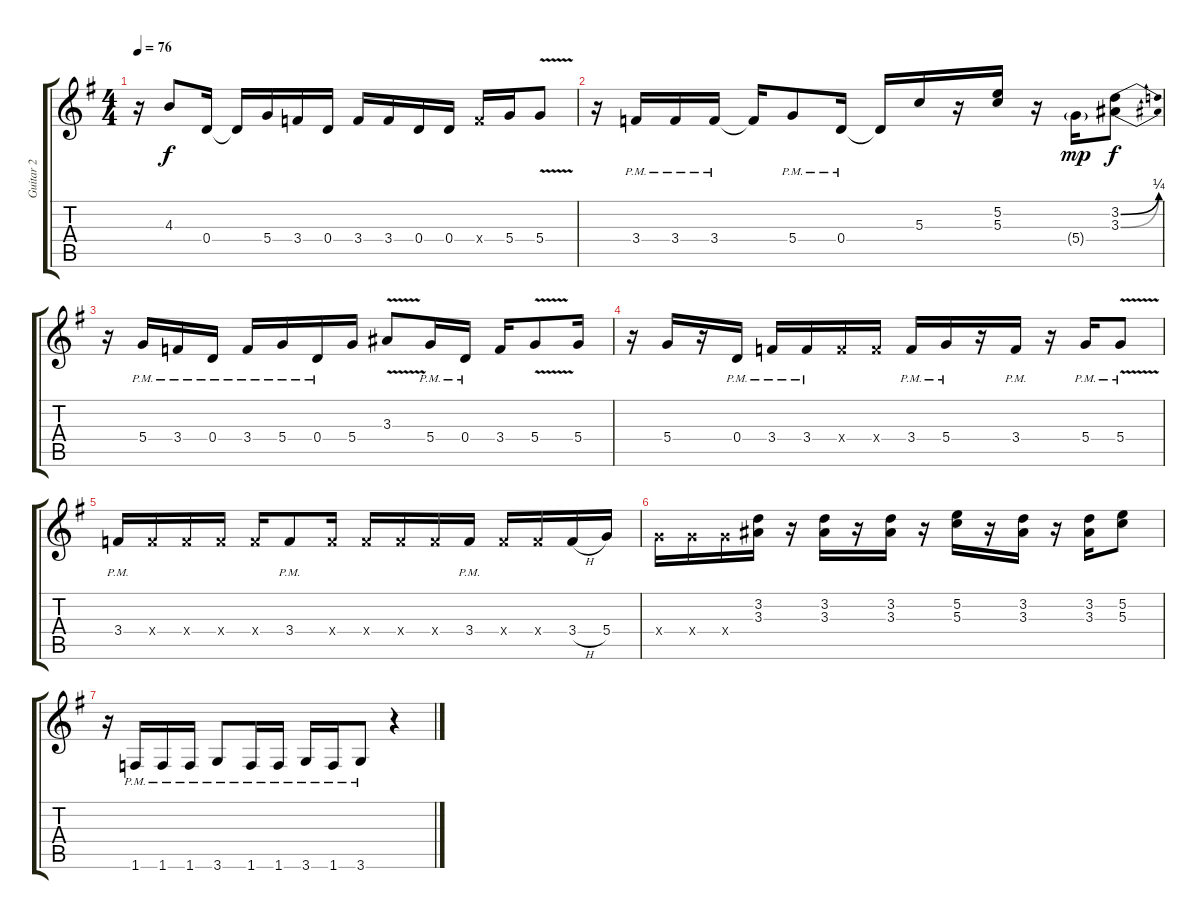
\track ("Guitar 2" "Guitar 2") {instrument distortionguitar}
\staff {score tabs}
\tuning (E4 B3 G3 D3 A2 E2) {hide}
\ts (4 4)
\tempo 76
\clef g2
\ks eminor
r.16{dy f} 4.3.8 0.4.16 0.4{t}.16 5.4.16 3.4.16 0.4.16 3.4.16 3.4.16 0.4.16 0.4.16 3.4{x}.16 5.4.16 5.4{v}.8 |
r.16 3.4{pm}.16 3.4{pm}.16 3.4{pm}.16 3.4{t}.16 5.4{pm}.8 0.4{pm}.16 0.4{t}.16 5.3.16 r.16 (5.2 5.3).16 r.16 5.4{g}.16{dy mp} (3.2{be (bend 0 0 60 1)} 3.3{be (bend 0 0 60 1)}).8{dy f} |
r.16 5.4{pm}.16 3.4{pm}.16 0.4{pm}.16 3.4{pm}.16 5.4{pm}.16 0.4{pm}.16 5.4.16 3.3{v}.8 5.4{pm}.16 0.4{pm}.16 3.4.16 5.4{v}.8 5.4.16 |
r.16 5.4.16 r.16 0.4{pm}.16 3.4{pm}.16 3.4{pm}.16 3.4{x}.16 3.4{x}.16 3.4{pm}.16 5.4{pm}.16 r.16 3.4{pm}.16 r.16 5.4{pm}.16 5.4{v pm}.8 |
3.4{pm}.16 3.4{x}.16 3.4{x}.16 3.4{x}.16 3.4{x}.16 3.4{pm}.8 3.4{x}.16 3.4{x}.16 3.4{x}.16 3.4{x}.16 3.4{pm}.16 3.4{x}.16 3.4{x}.16 3.4{h}.16 5.4.16 |
5.4{x}.16 5.4{x}.16 5.4{x}.16 (3.2 3.3).16 r.16 (3.2 3.3).16 r.16 (3.2 3.3).16 r.16 (5.2 5.3).16 r.16 (3.2 3.3).16 r.16 (3.2 3.3).16 (5.2 5.3).8 |
r.16 1.6{pm}.16 1.6{pm}.16 1.6{pm}.16 3.6{pm}.8 1.6{pm}.16 1.6{pm}.16 3.6{pm}.16 1.6{pm}.16 3.6{pm}.8 r.4
